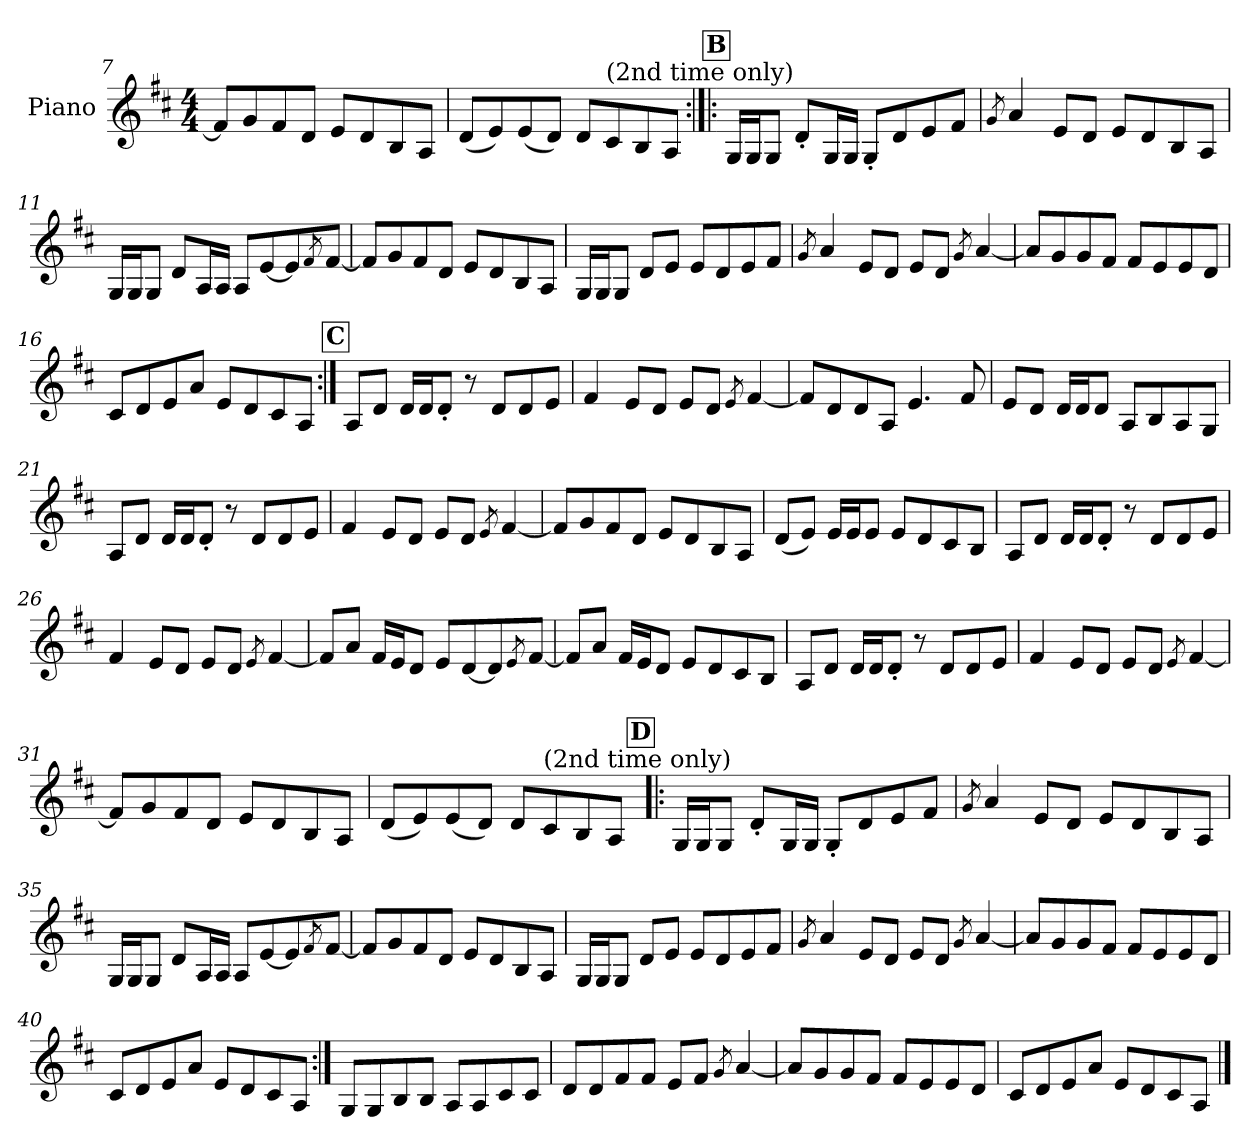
**kern
*part1
*staff1
*I"Piano
*I'Pno.
*clefG2
*k[f#c#]
*M4/4
=7
8f#/L]
8g/
8f#/
8d/J
8e/L
8d/
8B/
8A/J
=8
(8d/L
8e/)
(8e/
8d/J)
8d/L
!LO:TX:a:t=(2nd time only)
8c#/
8B/
8A/J
!!LO:LB:g=z
!!LO:REH:place=s1:a:B:fs=14:t=B
=9:|!|:
16G/LL
16G/J
8G/J
8d'/L
16G/L
16G/JJ
8G'/L
8d/
8e/
8f#/J
=10
8qg/
4a/
8e/L
8d/J
8e/L
8d/
8B/
8A/J
=11
16G/LL
16G/J
8G/J
8d/L
16A/L
16A/JJ
8A/L
[8e/
8e/]
8qf#/
[8f#/J
=12
8f#/L]
8g/
8f#/
8d/J
8e/L
8d/
8B/
8A/J
!!LO:LB:g=z
=13
16G/LL
16G/J
8G/J
8d/L
8e/J
8e/L
8d/
8e/
8f#/J
=14
8qg/
4a/
8e/L
8d/J
8e/L
8d/J
8qg/
[4a/
=15
8a/L]
8g/
8g/
8f#/J
8f#/L
8e/
8e/
8d/J
=16
8c#/L
8d/
8e/
8a/J
8e/L
8d/
8c#/
8A/J
!!LO:LB:g=z
!!LO:REH:place=s1:a:B:fs=14:t=C
=17:|!
8A/L
8d/J
16d/LL
16d/J
8d'/J
8r
8d/L
8d/
8e/J
=18
4f#/
8e/L
8d/J
8e/L
8d/J
8qe/
[4f#/
=19
8f#/L]
8d/
8d/
8A/J
4.e/
8f#/
=20
8e/L
8d/J
16d/LL
16d/J
8d/J
8A/L
8B/
8A/
8G/J
!!LO:LB:g=z
=21
8A/L
8d/J
16d/LL
16d/J
8d'/J
8r
8d/L
8d/
8e/J
=22
4f#/
8e/L
8d/J
8e/L
8d/J
8qe/
[4f#/
=23
8f#/L]
8g/
8f#/
8d/J
8e/L
8d/
8B/
8A/J
=24
(8d/L
8e/J)
16e/LL
16e/J
8e/J
8e/L
8d/
8c#/
8B/J
!!LO:LB:g=z
=25
8A/L
8d/J
16d/LL
16d/J
8d'/J
8r
8d/L
8d/
8e/J
=26
4f#/
8e/L
8d/J
8e/L
8d/J
8qe/
[4f#/
=27
8f#/L]
8a/J
16f#/LL
16e/J
8d/J
8e/L
[8d/
8d/]
8qe/
[8f#/J
=28
8f#/L]
8a/J
16f#/LL
16e/J
8d/J
8e/L
8d/
8c#/
8B/J
!!LO:LB:g=z
=29
8A/L
8d/J
16d/LL
16d/J
8d'/J
8r
8d/L
8d/
8e/J
=30
4f#/
8e/L
8d/J
8e/L
8d/J
8qe/
[4f#/
=31
8f#/L]
8g/
8f#/
8d/J
8e/L
8d/
8B/
8A/J
=32
(8d/L
8e/)
(8e/
8d/J)
8d/L
!LO:TX:a:t=(2nd time only)
8c#/
8B/
8A/J
!!LO:LB:g=z
!!LO:REH:place=s1:a:B:fs=14:t=D
=33!|:
16G/LL
16G/J
8G/J
8d'/L
16G/L
16G/JJ
8G'/L
8d/
8e/
8f#/J
=34
8qg/
4a/
8e/L
8d/J
8e/L
8d/
8B/
8A/J
=35
16G/LL
16G/J
8G/J
8d/L
16A/L
16A/JJ
8A/L
[8e/
8e/]
8qf#/
[8f#/J
=36
8f#/L]
8g/
8f#/
8d/J
8e/L
8d/
8B/
8A/J
!!LO:LB:g=z
=37
16G/LL
16G/J
8G/J
8d/L
8e/J
8e/L
8d/
8e/
8f#/J
=38
8qg/
4a/
8e/L
8d/J
8e/L
8d/J
8qg/
[4a/
=39
8a/L]
8g/
8g/
8f#/J
8f#/L
8e/
8e/
8d/J
=40
8c#/L
8d/
8e/
8a/J
8e/L
8d/
8c#/
8A/J
!!LO:PB:g=z
=41:|!
8G/L
8G/
8B/
8B/J
8A/L
8A/
8c#/
8c#/J
=42
8d/L
8d/
8f#/
8f#/J
8e/L
8f#/J
8qg/
[4a/
=43
8a/L]
8g/
8g/
8f#/J
8f#/L
8e/
8e/
8d/J
=44
8c#/L
8d/
8e/
8a/J
8e/L
8d/
8c#/
8A/J
==
*-
